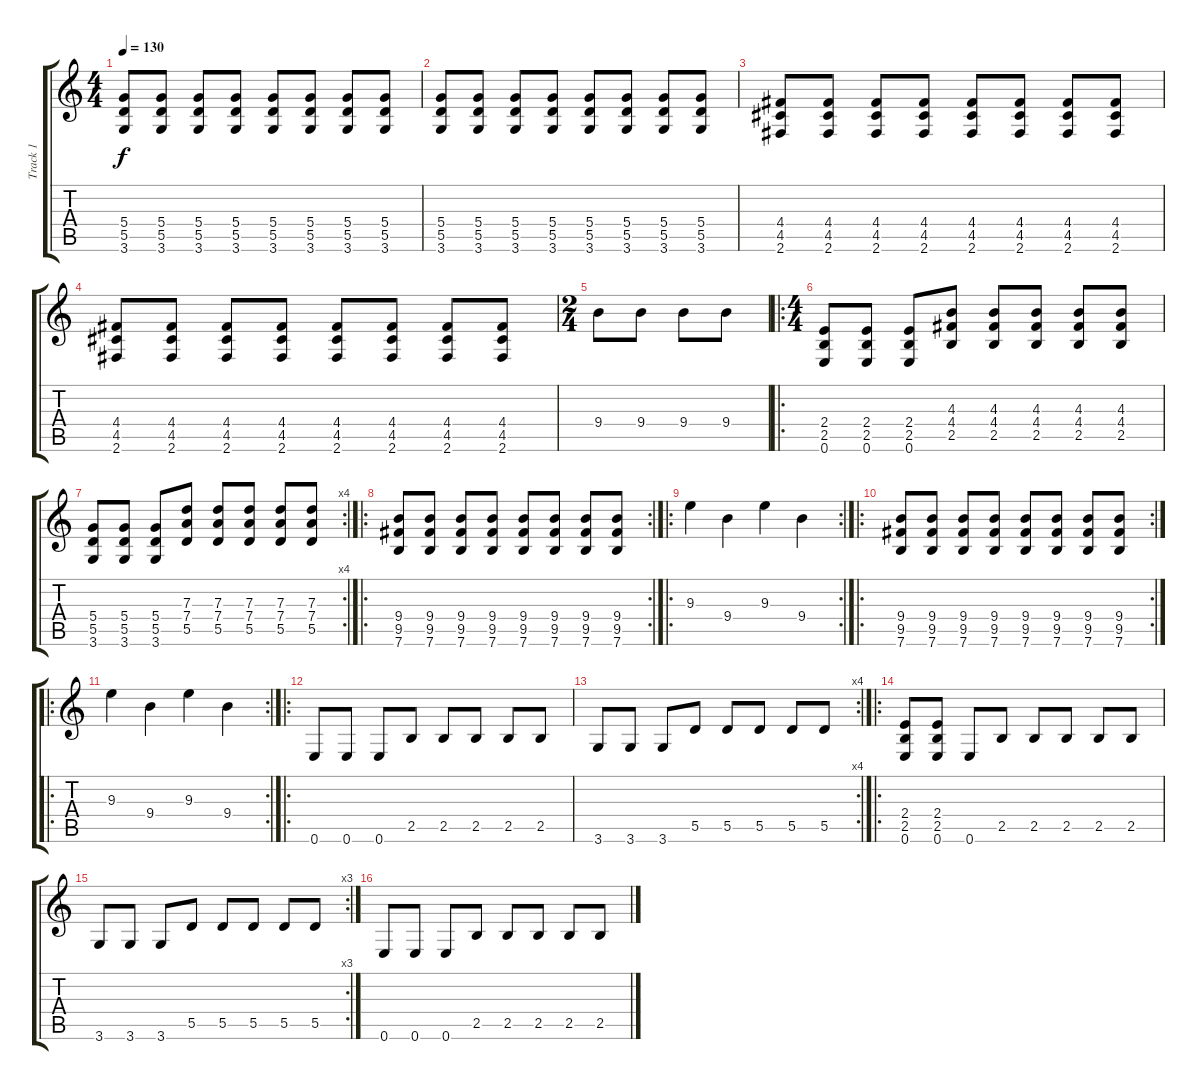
\track ("Track 1" "Track 1") {instrument acousticguitarnylon}
\staff {score tabs}
\tuning (E4 B3 G3 D3 A2 E2) {hide}
\ts (4 4)
\tempo 130
\clef g2
\ks c
(5.4 5.5 3.6).8{dy f} (5.4 5.5 3.6).8 (5.4 5.5 3.6).8 (5.4 5.5 3.6).8 (5.4 5.5 3.6).8 (5.4 5.5 3.6).8 (5.4 5.5 3.6).8 (5.4 5.5 3.6).8 |
(5.4 5.5 3.6).8 (5.4 5.5 3.6).8 (5.4 5.5 3.6).8 (5.4 5.5 3.6).8 (5.4 5.5 3.6).8 (5.4 5.5 3.6).8 (5.4 5.5 3.6).8 (5.4 5.5 3.6).8 |
(4.4 4.5 2.6).8 (4.4 4.5 2.6).8 (4.4 4.5 2.6).8 (4.4 4.5 2.6).8 (4.4 4.5 2.6).8 (4.4 4.5 2.6).8 (4.4 4.5 2.6).8 (4.4 4.5 2.6).8 |
(4.4 4.5 2.6).8 (4.4 4.5 2.6).8 (4.4 4.5 2.6).8 (4.4 4.5 2.6).8 (4.4 4.5 2.6).8 (4.4 4.5 2.6).8 (4.4 4.5 2.6).8 (4.4 4.5 2.6).8 |
\ts (2 4)
9.4.8 9.4.8 9.4.8 9.4.8 |
\ro
\ts (4 4)
(2.4 2.5 0.6).8 (2.4 2.5 0.6).8 (2.4 2.5 0.6).8 (4.3 4.4 2.5).8 (4.3 4.4 2.5).8 (4.3 4.4 2.5).8 (4.3 4.4 2.5).8 (4.3 4.4 2.5).8 |
\rc 4
(5.4 5.5 3.6).8 (5.4 5.5 3.6).8 (5.4 5.5 3.6).8 (7.3 7.4 5.5).8 (7.3 7.4 5.5).8 (7.3 7.4 5.5).8 (7.3 7.4 5.5).8 (7.3 7.4 5.5).8 |
\ro
\rc 2
(9.4 9.5 7.6).8 (9.4 9.5 7.6).8 (9.4 9.5 7.6).8 (9.4 9.5 7.6).8 (9.4 9.5 7.6).8 (9.4 9.5 7.6).8 (9.4 9.5 7.6).8 (9.4 9.5 7.6).8 |
\ro
\rc 2
9.3.4 9.4.4 9.3.4 9.4.4 |
\ro
\rc 2
(9.4 9.5 7.6).8 (9.4 9.5 7.6).8 (9.4 9.5 7.6).8 (9.4 9.5 7.6).8 (9.4 9.5 7.6).8 (9.4 9.5 7.6).8 (9.4 9.5 7.6).8 (9.4 9.5 7.6).8 |
\ro
\rc 2
9.3.4 9.4.4 9.3.4 9.4.4 |
\ro
0.6.8 0.6.8 0.6.8 2.5.8 2.5.8 2.5.8 2.5.8 2.5.8 |
\rc 4
3.6.8 3.6.8 3.6.8 5.5.8 5.5.8 5.5.8 5.5.8 5.5.8 |
\ro
(2.4 2.5 0.6).8 (2.4 2.5 0.6).8 0.6.8 2.5.8 2.5.8 2.5.8 2.5.8 2.5.8 |
\rc 3
3.6.8 3.6.8 3.6.8 5.5.8 5.5.8 5.5.8 5.5.8 5.5.8 |
0.6.8 0.6.8 0.6.8 2.5.8 2.5.8 2.5.8 2.5.8 2.5.8
